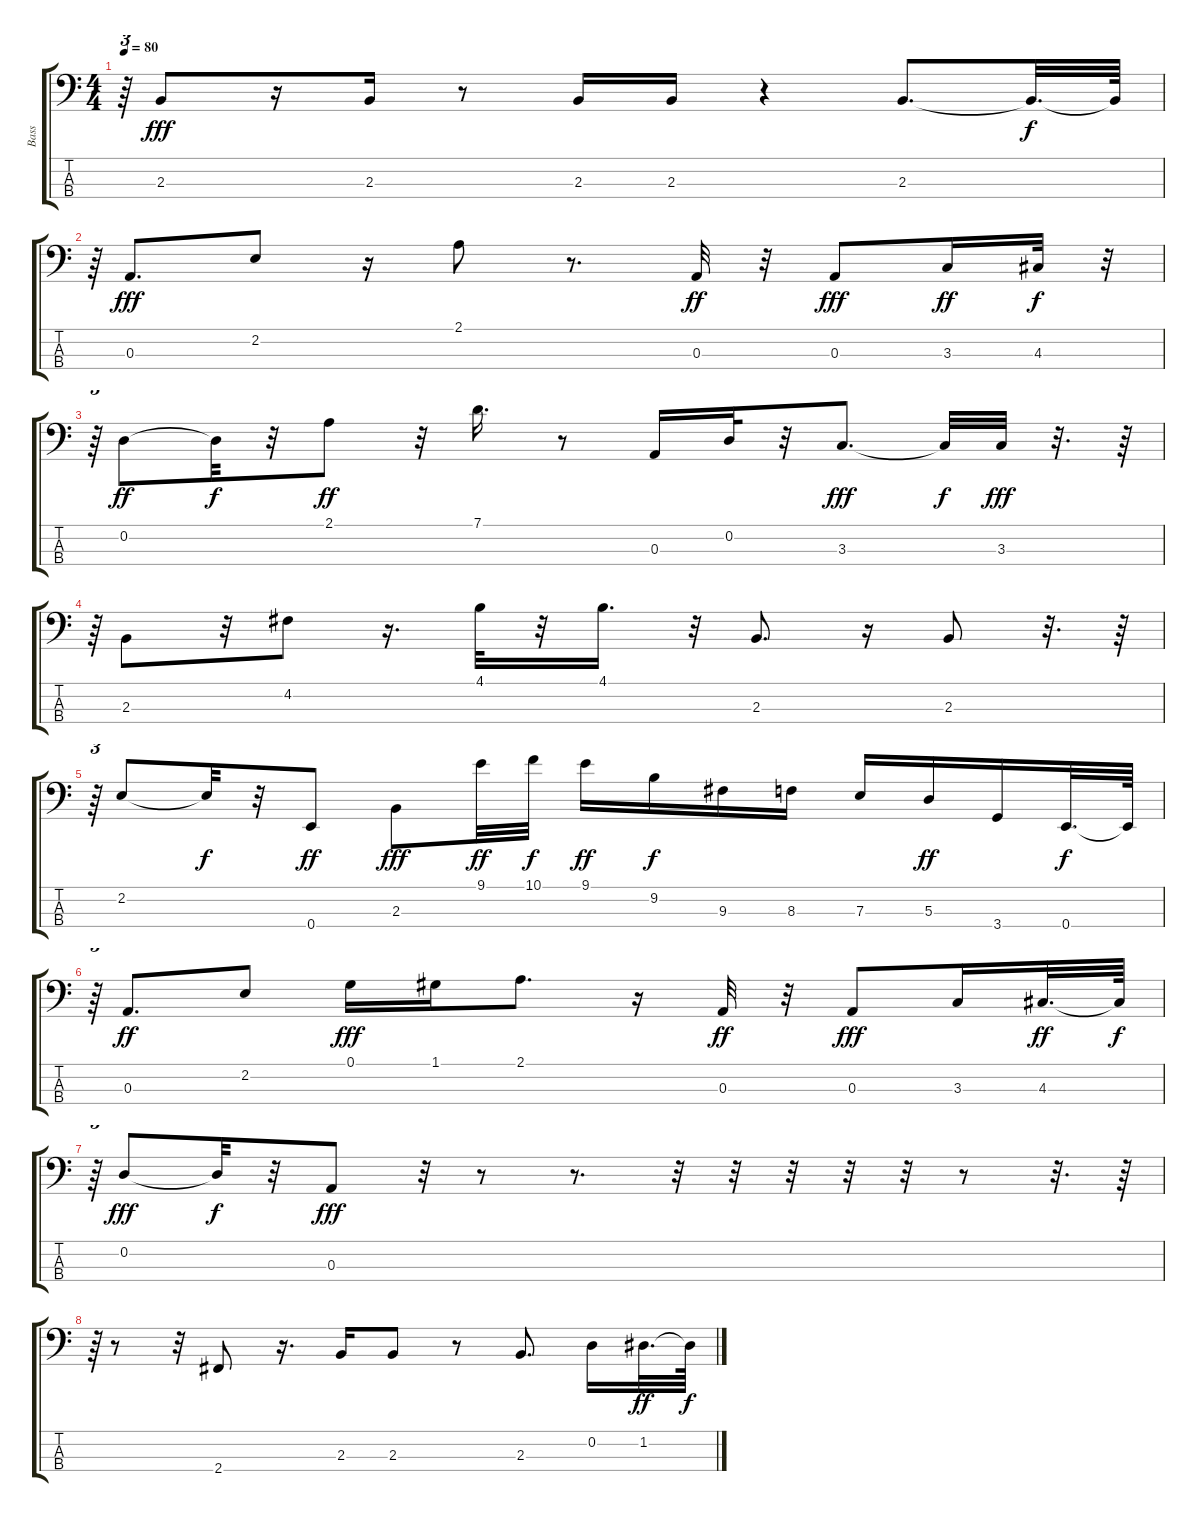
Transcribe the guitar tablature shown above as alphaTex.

\track ("Bass" "Bass") {instrument fretlessbass}
\staff {score tabs}
\tuning (G2 D2 A1 E1) {hide}
\ts (4 4)
\tempo 80
\clef f4
\ks c
r.64{tu (3 2) dy fff} 2.3.8 r.16 2.3.16 r.8 2.3.16 2.3.16 r.4 2.3.8{d} 2.3{t}.32{d dy f} 2.3{t}.64 |
r.64{tu (3 2)} 0.3.8{d dy fff} 2.2.8 r.16 2.1.8 r.8{d} 0.3.32{dy ff} r.32 0.3.8{dy fff} 3.3.16{dy ff} 4.3.32{dy f} r.32{tu (3 2)} |
r.64{tu (3 2)} 0.2.8{dy ff} 0.2{t}.32{dy f} r.32 2.1.8{dy ff} r.32 7.1.16{d} r.8 0.3.16 0.2.32 r.32 3.3.8{d dy fff} 3.3{t}.32{dy f} 3.3.32{dy fff} r.32{d} r.64 |
r.64{tu (3 2)} 2.3.8 r.32 4.2.8 r.16{d} 4.1.32 r.32 4.1.16{d} r.32 2.3.8{d} r.16 2.3.8 r.32{d} r.64 |
r.64{tu (3 2)} 2.2.8 2.2{t}.32{dy f} r.32 0.4.8{dy ff} 2.3.8{dy fff} 9.1.32{dy ff} 10.1.32{dy f} 9.1.16{dy ff} 9.2.16{dy f} 9.3.16 8.3.16 7.3.16 5.3.16{dy ff} 3.4.16 0.4.32{d dy f} 0.4{t}.64 |
r.64{tu (3 2)} 0.3.8{d dy ff} 2.2.8 0.1.16{dy fff} 1.1.16 2.1.8{d} r.16 0.3.32{dy ff} r.32 0.3.8{dy fff} 3.3.16 4.3.32{d dy ff} 4.3{t}.64{dy f} |
r.64{tu (3 2)} 0.2.8{dy fff} 0.2{t}.32{dy f} r.32 0.3.8{dy fff} r.32 r.8 r.8{d} r.32 r.32 r.32 r.32 r.32 r.8 r.32{d} r.64 |
r.64{tu (3 2)} r.8 r.32 2.4.8 r.16{d} 2.3.16 2.3.8 r.8 2.3.8{d} 0.2.16 1.2.32{d dy ff} 1.2{t}.64{dy f}
